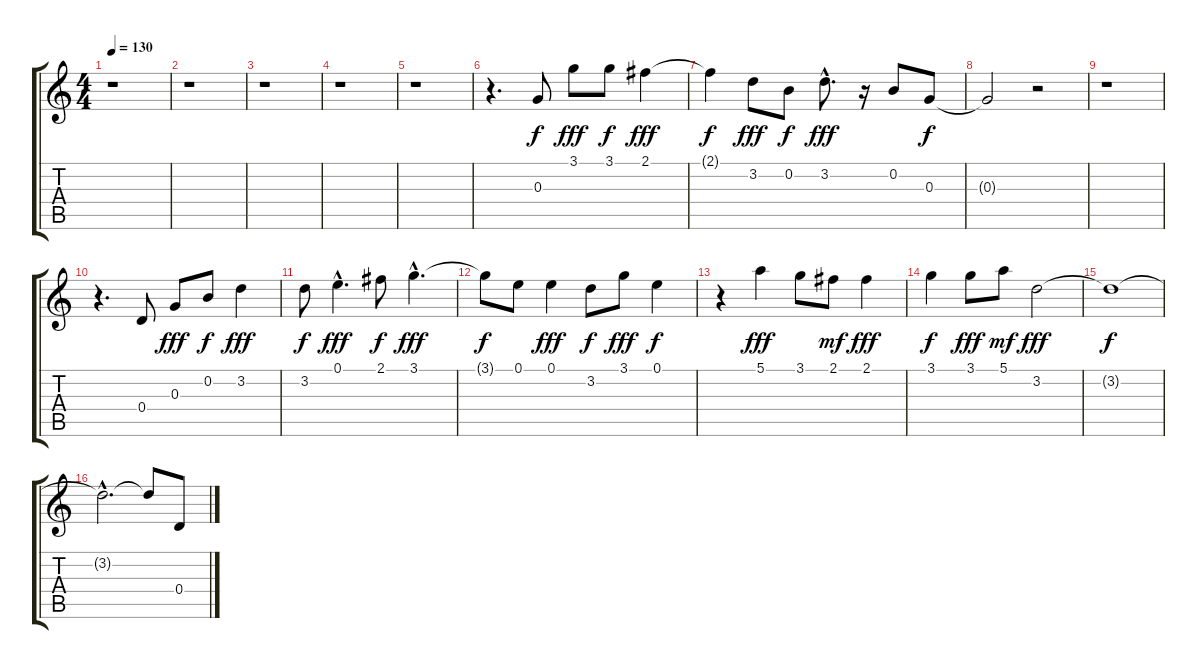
\track "" {instrument fretlessbass}
\staff {score tabs}
\tuning (E4 B3 G3 D3 A2 E2) {hide}
\ts (4 4)
\tempo 130
\clef g2
\ks c
r.1{dy f} |
r.1 |
r.1 |
r.1 |
r.1 |
r.4{d} 0.3.8 3.1.8{dy fff} 3.1.8{dy f} 2.1.4{dy fff} |
2.1{t}.4{dy f} 3.2.8{dy fff} 0.2.8{dy f} 3.2{hac}.8{d dy fff} r.16 0.2.8 0.3.8{dy f} |
0.3{t}.2 r.2 |
r.1 |
r.4{d} 0.4.8 0.3.8{dy fff} 0.2.8{dy f} 3.2.4{dy fff} |
3.2.8{dy f} 0.1{hac}.4{d dy fff} 2.1.8{dy f} 3.1{hac}.4{d dy fff} |
3.1{t}.8{dy f} 0.1.8 0.1.4{dy fff} 3.2.8{dy f} 3.1.8{dy fff} 0.1.4{dy f} |
r.4 5.1.4{dy fff} 3.1.8 2.1.8{dy mf} 2.1.4{dy fff} |
3.1.4{dy f} 3.1.8{dy fff} 5.1.8{dy mf} 3.2.2{dy fff} |
3.2{t}.1{dy f} |
3.2{hac t}.2{d} 3.2{t}.8 0.4.8
